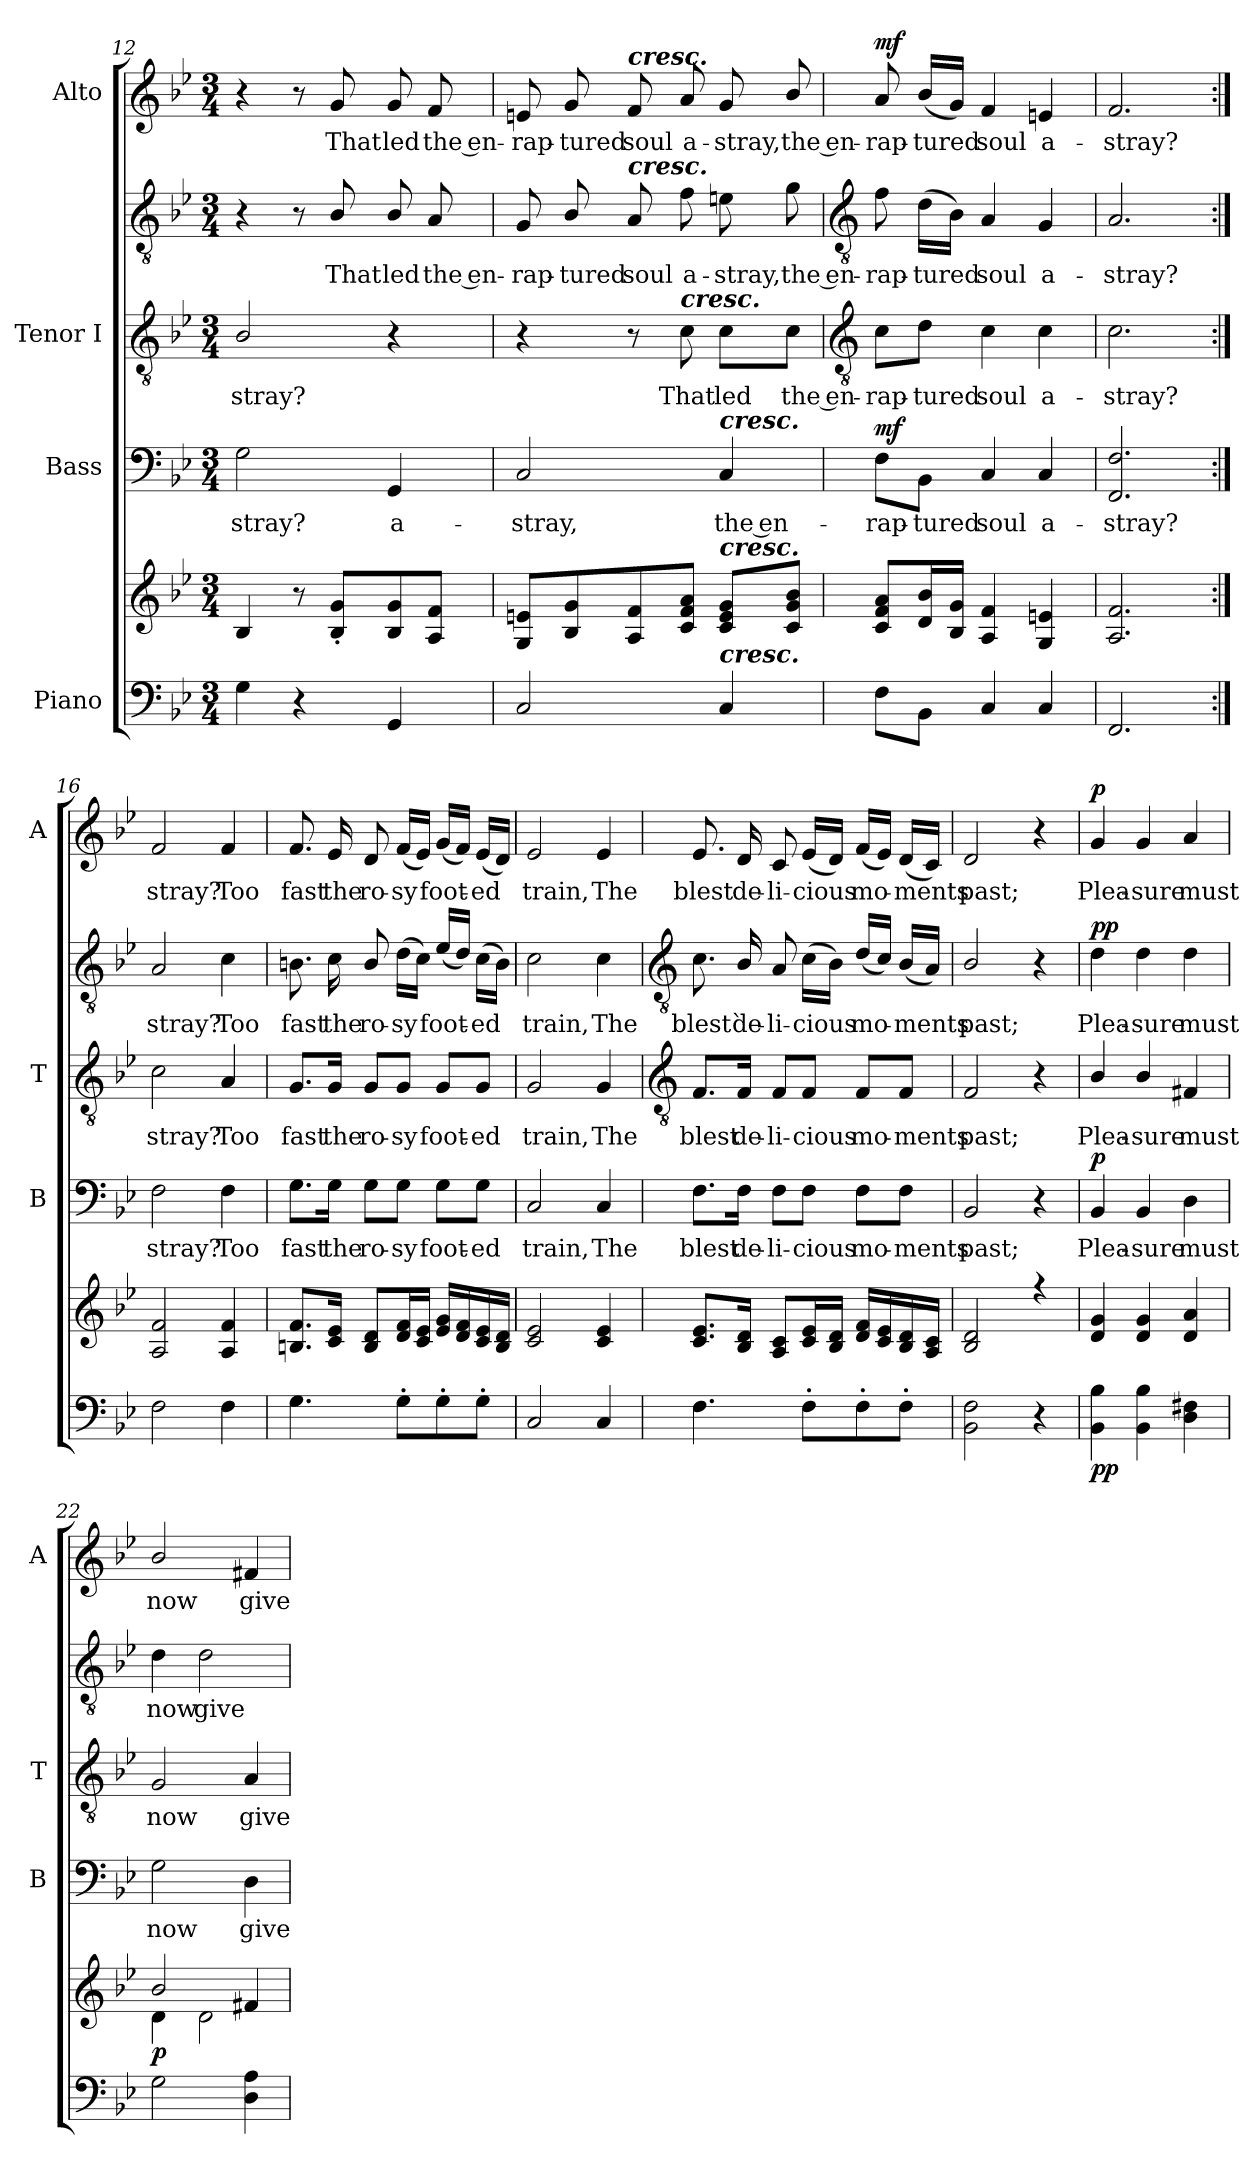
**kern	**kern	**dynam	**kern	**text	**dynam	**kern	**text	**kern	**text	**dynam	**kern	**text	**dynam
*part4	*part4	*part4	*part3	*part3	*part3	*part2	*part2	*part2	*part2	*part2	*part1	*part1	*part1
*staff6	*staff5	*staff5/6	*staff4	*staff4	*staff4	*staff3	*staff3	*staff2	*staff2	*staff2/3	*staff1	*staff1	*staff1
*I"Piano	*	*	*I"Bass	*	*	*I"Tenor I	*	*	*	*	*I"Alto	*	*
*	*	*	*I'B	*	*	*I'T	*	*	*	*	*I'A	*	*
*clefF4	*clefG2	*	*clefF4	*	*	*clefGv2	*	*clefGv2	*	*	*clefG2	*	*
*k[b-e-]	*k[b-e-]	*	*k[b-e-]	*	*	*k[b-e-]	*	*k[b-e-]	*	*	*k[b-e-]	*	*
*B-:	*B-:	*	*B-:	*	*	*B-:	*	*B-:	*	*	*B-:	*	*
*M3/4	*M3/4	*	*M3/4	*	*	*M3/4	*	*M3/4	*	*	*M3/4	*	*
=12	=12	=12	=12	=12	=12	=12	=12	=12	=12	=12	=12	=12	=12
!	!	!	!	!LO:LY:b	!	!	!LO:LY:b	!	!	!	!	!	!
4G\	4B-	.	2G\	-stray?	.	2B-/	-stray?	4r	.	.	4r	.	.
4r	8r	.	.	.	.	.	.	8r	.	.	8r	.	.
!	!	!	!	!	!	!	!	!	!LO:LY:b	!	!	!LO:LY:b	!
.	8B-/' 8g/'L	.	.	.	.	.	.	8B-/	-That	.	8g/	That	.
!	!	!	!	!LO:LY:b	!	!	!	!	!LO:LY:b	!	!	!LO:LY:b	!
4GG/	8B-/ 8g/	.	4GG/	a-	.	4r	.	8B-/	led	.	8g/	led	.
!	!	!	!	!	!	!	!	!	!LO:LY:b	!	!	!LO:LY:b	!
.	8A/ 8f/J	.	.	.	.	.	.	8A/	the en-	.	8f/	the en-	.
=13	=13	=13	=13	=13	=13	=13	=13	=13	=13	=13	=13	=13	=13
!	!	!	!	!LO:LY:b	!	!	!	!	!LO:LY:b	!	!	!LO:LY:b	!
2C/	8G/ 8en/L	.	2C/	-stray,	.	4r	.	8G/	rap-	.	8en/	-rap-	.
!	!	!	!	!	!	!	!	!	!LO:LY:b	!	!	!LO:LY:b	!
.	8B-/ 8g/	.	.	.	.	.	.	8B-/	-tured	.	8g/	-tured	.
!	!	!	!	!	!	!	!	!	!	!	!LO:TX:a:Bi:t=cresc.	!	!
!	!	!	!	!	!	!	!	!LO:TX:a:Bi:t=cresc.	!	!	!	!	!
!	!	!	!	!	!	!	!	!	!LO:LY:b	!	!	!LO:LY:b	!
.	8A/ 8f/	.	.	.	.	8r	.	8A/	soul	.	8f/	soul	.
!	!	!	!	!	!	!LO:TX:a:Bi:t=cresc.	!	!	!	!	!	!	!
!	!	!	!	!	!	!	!LO:LY:b	!	!LO:LY:b	!	!	!LO:LY:b	!
.	8c/ 8f/ 8a/J	.	.	.	.	8c\	That	8f\	a-	.	8a/	a-	.
!	!	!	!LO:TX:a:Bi:t=cresc.	!	!	!	!	!	!	!	!	!	!
!	!LO:TX:a:Bi:t=cresc.	!	!	!	!	!	!	!	!	!	!	!	!
!LO:TX:a:Bi:t=cresc.	!	!	!	!	!	!	!	!	!	!	!	!	!
!	!	!	!	!LO:LY:b	!	!	!LO:LY:b	!	!LO:LY:b	!	!	!LO:LY:b	!
4C/	8c/ 8e/ 8g/L	.	4C/	the en-	.	8c\L	led	8en\	-stray,	.	8g/	-stray,	.
!	!	!	!	!	!	!	!LO:LY:b	!	!LO:LY:b	!	!	!LO:LY:b	!
.	8c/ 8g/ 8b-/J	.	.	.	.	8c\J	the en-	8g\	the en-	.	8b-/	the en-	.
!!LO:LB:g=z
=14	=14	=14	=14	=14	=14	=14	=14	=14	=14	=14	=14	=14	=14
*	*	*	*	*	*	*clefGv2	*	*clefGv2	*	*	*	*	*
!	!	!	!	!LO:LY:b	!LO:DY:b	!	!LO:LY:b	!	!LO:LY:b	!LO:DY:b=2	!	!LO:LY:b	!
!	!	!	!	!	!	!	!	!	!	!LO:DY:n=1:b	!	!	!LO:DY:b
8F\L	8c/ 8f/ 8a/L	.	8F\L	-rap-	mf	8c\L	-rap-	8f\	rap-	mf mf	8a/	rap-	mf
!	!	!	!	!LO:LY:b	!	!	!LO:LY:b	!	!LO:LY:b	!	!	!LO:LY:b	!
8BB-\J	16d/ 16b-/L	.	8BB-\J	-tured	.	8d\J	-tured	(>16d\LL	-tured	.	(<16b-/LL	-tured	.
.	16B-/ 16g/JJ	.	.	.	.	.	.	16B-\JJ)	.	.	16g/JJ)	.	.
!	!	!	!	!LO:LY:b	!	!	!LO:LY:b	!	!LO:LY:b	!	!	!LO:LY:b	!
4C/	4A/ 4f/	.	4C/	soul	.	4c\	soul	4A/	soul	.	4f/	soul	.
!	!	!	!	!LO:LY:b	!	!	!LO:LY:b	!	!LO:LY:b	!	!	!LO:LY:b	!
4C/	4G/ 4en/	.	4C/	a-	.	4c\	a-	4G/	a-	.	4en/	a-	.
=15	=15	=15	=15	=15	=15	=15	=15	=15	=15	=15	=15	=15	=15
!	!	!	!	!LO:LY:b	!	!	!LO:LY:b	!	!LO:LY:b	!	!	!LO:LY:b	!
2.FF/	2.A/ 2.f/	.	2.FF/ 2.F/	-stray?	.	2.c\	stray?	2.A/	-stray?	.	2.f/	-stray?	.
=16:|!	=16:|!	=16:|!	=16:|!	=16:|!	=16:|!	=16:|!	=16:|!	=16:|!	=16:|!	=16:|!	=16:|!	=16:|!	=16:|!
!	!	!	!	!LO:LY:b	!	!	!LO:LY:b	!	!LO:LY:b	!	!	!LO:LY:b	!
2F	2A 2f	.	2F	stray?	.	2c	stray?	2A	stray?	.	2f	stray?	.
!	!	!	!	!LO:LY:b	!	!	!LO:LY:b	!	!LO:LY:b	!	!	!LO:LY:b	!
4F	4A 4f	.	4F	Too	.	4A	Too	4c	Too	.	4f	Too	.
=17	=17	=17	=17	=17	=17	=17	=17	=17	=17	=17	=17	=17	=17
!	!	!	!	!LO:LY:b	!	!	!LO:LY:b	!	!LO:LY:b	!	!	!LO:LY:b	!
4.G\	8.Bn/ 8.f/L	.	8.G\L	fast	.	8.G/L	fast	8.Bn\	fast	.	8.f/	fast	.
!	!	!	!	!LO:LY:b	!	!	!LO:LY:b	!	!LO:LY:b	!	!	!LO:LY:b	!
.	16c/ 16e-/J	.	16G\Jk	the	.	16G/Jk	the	16c\	the	.	16e-/	the	.
!	!	!	!	!LO:LY:b	!	!	!LO:LY:b	!	!LO:LY:b	!	!	!LO:LY:b	!
.	8B/ 8d/L	.	8G\L	ro-	.	8G/L	ro-	8B/	ro-	.	8d/	ro-	.
!	!	!	!	!LO:LY:b	!	!	!LO:LY:b	!	!LO:LY:b	!	!	!LO:LY:b	!
8G'L	16d/ 16f/L	.	8G\J	-sy	.	8G/J	-sy	(>16d\LL	-sy	.	(<16f/LL	-sy	.
.	16c/ 16e-/JJ	.	.	.	.	.	.	16c\JJ)	.	.	16e-/JJ)	.	.
!	!	!	!	!LO:LY:b	!	!	!LO:LY:b	!	!LO:LY:b	!	!	!LO:LY:b	!
8G'	16e-/ 16g/LL	.	8G\L	foot-	.	8G/L	foot-	(>16e-/LL	foot-	.	(<16g/LL	foot-	.
.	16d/ 16f/	.	.	.	.	.	.	16d\JJ)	.	.	16f/JJ)	.	.
!	!	!	!	!LO:LY:b	!	!	!LO:LY:b	!	!LO:LY:b	!	!	!LO:LY:b	!
8G'J	16c/ 16e-/	.	8G\J	-ed	.	8G/J	-ed	(>16c\LL	ed	.	(<16e-/LL	ed	.
.	16B/ 16d/JJ	.	.	.	.	.	.	16B\JJ)	.	.	16d/JJ)	.	.
=18	=18	=18	=18	=18	=18	=18	=18	=18	=18	=18	=18	=18	=18
!	!	!	!	!LO:LY:b	!	!	!LO:LY:b	!	!LO:LY:b	!	!	!LO:LY:b	!
2C/	2c/ 2e-/	.	2C/	train,	.	2G/	train,	2c\	train,	.	2e-/	train,	.
!	!	!	!	!LO:LY:b	!	!	!LO:LY:b	!	!LO:LY:b	!	!	!LO:LY:b	!
4C/	4c/ 4e-/	.	4C/	The	.	4G/	The	4c\	The	.	4e-/	The	.
!!LO:LB:g=z
=19	=19	=19	=19	=19	=19	=19	=19	=19	=19	=19	=19	=19	=19
*	*	*	*	*	*	*clefGv2	*	*clefGv2	*	*	*	*	*
*	*^	*	*	*	*	*	*	*	*	*	*	*	*
!	!	!LO:N:vis=1	!	!	!LO:LY:b	!	!	!LO:LY:b	!	!LO:LY:b	!	!	!LO:LY:b	!
4.F\	8.c/ 8.e-/L	2.ryy	.	8.F\L	blest	.	8.F/L	blest	8.c\	blest`	.	8.e-/	blest	.
!	!	!	!	!	!LO:LY:b	!	!	!LO:LY:b	!	!LO:LY:b	!	!	!LO:LY:b	!
.	16B-/ 16d/J	.	.	16F\Jk	de-	.	16F/Jk	de-	16B-/	de-	.	16d/	de-	.
!	!	!	!	!	!LO:LY:b	!	!	!LO:LY:b	!	!LO:LY:b	!	!	!LO:LY:b	!
.	8A/ 8c/L	.	.	8F\L	-li-	.	8F/L	-li-	8A/	-li-	.	8c/	-li-	.
!	!	!	!	!	!LO:LY:b	!	!	!LO:LY:b	!	!LO:LY:b	!	!	!LO:LY:b	!
8F'\L	16c/ 16e-/L	.	.	8F\J	-cious	.	8F/J	-cious	(>16c\LL	-cious	.	(<16e-/LL	-cious	.
.	16B-/ 16d/JJ	.	.	.	.	.	.	.	16B-\JJ)	.	.	16d/JJ)	.	.
!	!	!	!	!	!LO:LY:b	!	!	!LO:LY:b	!	!LO:LY:b	!	!	!LO:LY:b	!
8F'	16d/ 16f/LL	.	.	8F\L	mo-	.	8F/L	mo-	(>16d/LL	mo-	.	(<16f/LL	mo-	.
.	16c/ 16e-/	.	.	.	.	.	.	.	16c\JJ)	.	.	16e-/JJ)	.	.
!	!	!	!	!	!LO:LY:b	!	!	!LO:LY:b	!	!LO:LY:b	!	!	!LO:LY:b	!
8F'J	16B-/ 16d/	.	.	8F\J	-ments	.	8F/J	-ments	(<16B-/LL	ments	.	(<16d/LL	ments	.
.	16A/ 16c/JJ	.	.	.	.	.	.	.	16A/JJ)	.	.	16c/JJ)	.	.
=20	=20	=20	=20	=20	=20	=20	=20	=20	=20	=20	=20	=20	=20	=20
!	!	!LO:N:vis=1	!	!	!LO:LY:b	!	!	!LO:LY:b	!	!LO:LY:b	!	!	!LO:LY:b	!
2BB-\ 2F\	2B-/ 2d/	2.ryy	.	2BB-/	past;	.	2F/	past;	2B-/	past;	.	2d/	past;	.
4r	4r	.	.	4r	.	.	4r	.	4r	.	.	4r	.	.
=21	=21	=21	=21	=21	=21	=21	=21	=21	=21	=21	=21	=21	=21	=21
!	!	!	!LO:DY:b=2	!	!LO:LY:b	!	!	!LO:LY:b	!	!LO:LY:b	!	!	!LO:LY:b	!
!	!	!	!LO:DY:n=1:b	!	!	!LO:DY:b	!	!	!	!	!LO:DY:b=2	!	!	!
!	!	!	!	!	!	!	!	!	!	!	!LO:DY:n=1:b	!	!	!LO:DY:b
4BB-\ 4B-\	4d/ 4g/	2ryy	p p	4BB-/	Plea-	p	4B-/	Plea-	4d\	Plea-	p p	4g/	Plea-	p
!	!	!	!	!	!LO:LY:b	!	!	!LO:LY:b	!	!LO:LY:b	!	!	!LO:LY:b	!
4BB-\ 4B-\	4d/ 4g/	.	.	4BB-/	-sure	.	4B-/	-sure	4d\	-sure	.	4g/	-sure	.
!	!	!	!	!	!LO:LY:b	!	!	!LO:LY:b	!	!LO:LY:b	!	!	!LO:LY:b	!
4D\ 4F#X\	4d/ 4a/	4ryy	.	4D\	must	.	4F#X/	must	4d\	must	.	4a/	must	.
=22	=22	=22	=22	=22	=22	=22	=22	=22	=22	=22	=22	=22	=22	=22
!	!	!	!LO:DY:b	!	!LO:LY:b	!	!	!LO:LY:b	!	!LO:LY:b	!	!	!LO:LY:b	!
2G\	2b-/	4d\	p	2G\	now	.	2G/	now	4d\	now	.	2b-/	now	.
!	!	!	!	!	!	!	!	!	!	!LO:LY:b	!	!	!	!
.	.	2d\	.	.	.	.	.	.	2d\	give	.	.	.	.
!	!	!	!	!	!LO:LY:b	!	!	!LO:LY:b	!	!	!	!	!LO:LY:b	!
4D\ 4A\	4f#X/	.	.	4D\	give	.	4A/	give	.	.	.	4f#X/	give	.
*	*v	*v	*	*	*	*	*	*	*	*	*	*	*	*
=	=	=	=	=	=	=	=	=	=	=	=	=	=
*-	*-	*-	*-	*-	*-	*-	*-	*-	*-	*-	*-	*-	*-
